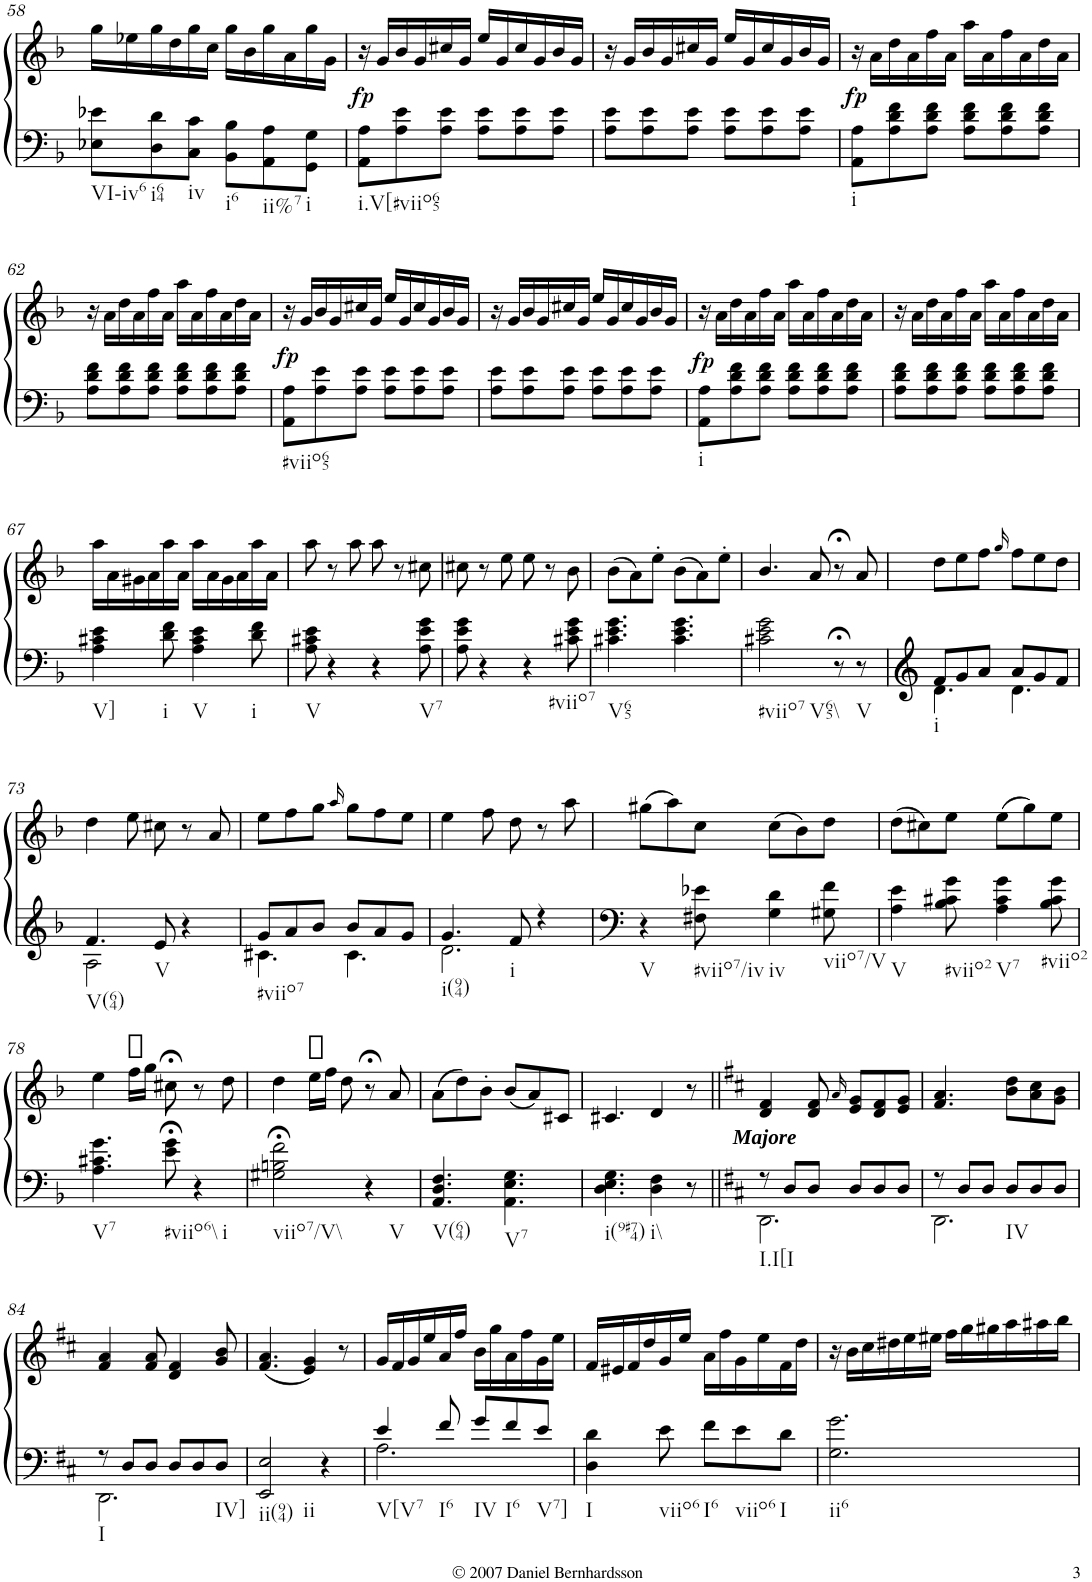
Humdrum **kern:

**kern	**kern	**dynam
*part1	*part1	*part1
*staff2	*staff1	*staff1/2
*I"Piano	*	*
*I'Pno.	*	*
!!LO:PB:g=z
*clefG2	*clefG2	*
*k[b-]	*k[b-]	*
*F:	*F:	*
*M6/8	*M6/8	*
=58	=58	=58
!LO:TX:b:t=VI-iv6	!	!
8E-X\ 8e-X\L	16gg\LL	.
.	16ee-X\	.
!LO:TX:b:t=i64	!	!
8D\ 8d\	16gg\	.
.	16dd\	.
!LO:TX:b:t=iv	!	!
8C\ 8c\J	16gg\	.
.	16cc\JJ	.
!LO:TX:b:t=i6	!	!
8BB-\ 8B-\L	16gg\LL	.
.	16b-\	.
!LO:TX:b:t=ii%7	!	!
8AA\ 8A\	16gg\	.
.	16a\	.
!LO:TX:b:t=i	!	!
8GG\ 8G\J	16gg\	.
.	16g\JJ	.
=59	=59	=59
!LO:TX:b:t=i.V[#viio65	!	!
!	!	!LO:DY:b
8AA\ 8A\L	16r	fp
.	16g/LL	.
8A\ 8e\	16b-/	.
.	16g/	.
8A\ 8e\J	16cc#X/	.
.	16g/JJ	.
8A\ 8e\L	16ee/LL	.
.	16g/	.
8A\ 8e\	16cc#/	.
.	16g/	.
8A\ 8e\J	16b-/	.
.	16g/JJ	.
=60	=60	=60
8A\ 8e\L	16r	.
.	16g/LL	.
8A\ 8e\	16b-/	.
.	16g/	.
8A\ 8e\J	16cc#X/	.
.	16g/JJ	.
8A\ 8e\L	16ee/LL	.
.	16g/	.
8A\ 8e\	16cc#/	.
.	16g/	.
8A\ 8e\J	16b-/	.
.	16g/JJ	.
=61	=61	=61
!LO:TX:b:t=i	!	!
!	!	!LO:DY:b
8AA\ 8A\L	16r	fp
.	16a\LL	.
8A\ 8d\ 8f\	16dd\	.
.	16a\	.
8A\ 8d\ 8f\J	16ff\	.
.	16a\JJ	.
8A\ 8d\ 8f\L	16aa\LL	.
.	16a\	.
8A\ 8d\ 8f\	16ff\	.
.	16a\	.
8A\ 8d\ 8f\J	16dd\	.
.	16a\JJ	.
!!LO:LB:g=z
=62	=62	=62
8A\ 8d\ 8f\L	16r	.
.	16a\LL	.
8A\ 8d\ 8f\	16dd\	.
.	16a\	.
8A\ 8d\ 8f\J	16ff\	.
.	16a\JJ	.
8A\ 8d\ 8f\L	16aa\LL	.
.	16a\	.
8A\ 8d\ 8f\	16ff\	.
.	16a\	.
8A\ 8d\ 8f\J	16dd\	.
.	16a\JJ	.
=63	=63	=63
!LO:TX:b:t=#viio65	!	!
!	!	!LO:DY:b
8AA\ 8A\L	16r	fp
.	16g/LL	.
8A\ 8e\	16b-/	.
.	16g/	.
8A\ 8e\J	16cc#X/	.
.	16g/JJ	.
8A\ 8e\L	16ee/LL	.
.	16g/	.
8A\ 8e\	16cc#/	.
.	16g/	.
8A\ 8e\J	16b-/	.
.	16g/JJ	.
=64	=64	=64
8A\ 8e\L	16r	.
.	16g/LL	.
8A\ 8e\	16b-/	.
.	16g/	.
8A\ 8e\J	16cc#X/	.
.	16g/JJ	.
8A\ 8e\L	16ee/LL	.
.	16g/	.
8A\ 8e\	16cc#/	.
.	16g/	.
8A\ 8e\J	16b-/	.
.	16g/JJ	.
=65	=65	=65
!LO:TX:b:t=i	!	!
!	!	!LO:DY:b
8AA\ 8A\L	16r	fp
.	16a\LL	.
8A\ 8d\ 8f\	16dd\	.
.	16a\	.
8A\ 8d\ 8f\J	16ff\	.
.	16a\JJ	.
8A\ 8d\ 8f\L	16aa\LL	.
.	16a\	.
8A\ 8d\ 8f\	16ff\	.
.	16a\	.
8A\ 8d\ 8f\J	16dd\	.
.	16a\JJ	.
=66	=66	=66
8A\ 8d\ 8f\L	16r	.
.	16a\LL	.
8A\ 8d\ 8f\	16dd\	.
.	16a\	.
8A\ 8d\ 8f\J	16ff\	.
.	16a\JJ	.
8A\ 8d\ 8f\L	16aa\LL	.
.	16a\	.
8A\ 8d\ 8f\	16ff\	.
.	16a\	.
8A\ 8d\ 8f\J	16dd\	.
.	16a\JJ	.
!!LO:LB:g=z
=67	=67	=67
!LO:TX:b:t=V]	!	!
4A\ 4c#X\ 4e\	16aa\LL	.
.	16a\	.
.	16g#X\	.
.	16a\	.
!LO:TX:b:t=i	!	!
8d\ 8f\	16aa\	.
.	16a\JJ	.
!LO:TX:b:t=V	!	!
4A\ 4c#\ 4e\	16aa\LL	.
.	16a\	.
.	16g#\	.
.	16a\	.
!LO:TX:b:t=i	!	!
8d\ 8f\	16aa\	.
.	16a\JJ	.
=68	=68	=68
!LO:TX:b:t=V	!	!
8A\ 8c#X\ 8e\	8aa\	.
4r	8r	.
.	8aa\	.
4r	8aa\	.
.	8r	.
!LO:TX:b:t=V7	!	!
8A\ 8e\ 8g\	8cc#X\	.
=69	=69	=69
8A\ 8e\ 8g\	8cc#X\	.
4r	8r	.
.	8ee\	.
4r	8ee\	.
.	8r	.
!LO:TX:b:t=#viio7	!	!
8c#X\ 8e\ 8g\	8b-\	.
=70	=70	=70
!LO:TX:b:t=V65	!	!
4.c#X\ 4.e\ 4.g\	(8b-\L	.
.	8a\)	.
.	8ee'\J	.
4.c#\ 4.e\ 4.g\	(8b-\L	.
.	8a\)	.
.	8ee'\J	.
=71	=71	=71
!LO:TX:b:t=#viio7	!	!
!LO:TX:b:t=V65\\	!	!
2c#X\ 2e\ 2g\	4.b-/	.
.	8a/	.
8r;<	8r;<	.
!LO:TX:b:t=V	!	!
8r	8a/	.
=72	=72	=72
*^	*	*
!LO:TX:b:t=i	!	!	!
8f/L	4.d\	8dd\L	.
8g/	.	8ee\	.
8a/J	.	8ff\J	.
.	.	16qgg/	.
8a/L	4.d\	8ff\L	.
8g/	.	8ee\	.
8f/J	.	8dd\J	.
!!LO:LB:g=z
=73	=73	=73	=73
!LO:TX:b:t=V(64)	!	!	!
4.f/	2A\	4dd\	.
.	.	8ee\	.
!LO:TX:b:t=V	!	!	!
8e/	.	8cc#X\	.
4r	4ryy	8r	.
.	.	8a/	.
=74	=74	=74	=74
!LO:TX:b:t=#viio7	!	!	!
8g/L	4.c#X\	8ee\L	.
8a/	.	8ff\	.
8b-/J	.	8gg\J	.
.	.	16qaa/	.
8b-/L	4.c#\	8gg\L	.
8a/	.	8ff\	.
8g/J	.	8ee\J	.
=75	=75	=75	=75
!LO:TX:b:t=i(94)	!	!	!
4.g/	2.d\	4ee\	.
.	.	8ff\	.
!LO:TX:b:t=i	!	!	!
8f/	.	8dd\	.
4r	.	8r	.
.	.	8aa\	.
*v	*v	*	*
=76	=76	=76
!LO:TX:b:t=V	!	!
4r	(8gg#X\L	.
.	8aa\)	.
!LO:TX:b:t=#viio7/iv	!	!
8F#X\ 8e-X\	8cc\J	.
!LO:TX:b:t=iv	!	!
4G\ 4d\	(8cc\L	.
.	8b-\)	.
!LO:TX:b:t=viio7/V	!	!
8G#X\ 8f\	8dd\J	.
=77	=77	=77
!LO:TX:b:t=V	!	!
4A\ 4e\	(8dd\L	.
.	8cc#X\)	.
!LO:TX:b:t=#viio2	!	!
8B-\ 8c#X\ 8g\	8ee\J	.
!LO:TX:b:t=V7	!	!
4A\ 4c#\ 4g\	(8ee\L	.
.	8gg\)	.
!LO:TX:b:t=#viio2	!	!
8B-\ 8c#\ 8g\	8ee\J	.
!!LO:LB:g=z
=78	=78	=78
!LO:TX:b:t=V7	!	!
4.A\ 4.c#X\ 4.g\	4ee\	.
.	16ff\LL	.
.	16gg\JJ	.
!LO:TX:b:t=#viio6\\	!	!
8e\;< 8g\;<	8cc#X;<\	.
!LO:TX:b:t=i	!	!
4r	8r	.
.	8dd\	.
=79	=79	=79
!LO:TX:b:t=viio7/V\\	!	!
2G#X\;< 2Bn\;< 2f\;<	4dd\	.
.	16ee\LL	.
.	16ff\JJ	.
.	8dd\	.
!LO:TX:b:t=V	!	!
4r	8r;<	.
.	8a/	.
=80	=80	=80
!LO:TX:b:t=V(64)	!	!
4.AA/ 4.D/ 4.F/	(8a\L	.
.	8dd\)	.
.	8b-'\J	.
!LO:TX:b:t=V7	!	!
4.AA\ 4.E\ 4.G\	(8b-/L	.
.	8a/)	.
.	8c#X/J	.
=81	=81	=81
!LO:TX:b:t=i(9#74)	!	!
4.D\ 4.E\ 4.G\	4.c#X/	.
!LO:TX:b:t=i\\	!	!
4D\ 4F\	4d/	.
!	!LO:TX:b:Bi:t=Majore	!
8r	8r	.
=82||	=82||	=82||
*k[f#c#]	*k[f#c#]	*
*D:	*D:	*
*^	*	*
!LO:TX:b:t=I.I[I	!	!	!
8r	2.DD\	4d/ 4f#/	.
8D/L	.	.	.
8D/J	.	8d/ 8f#/	.
.	.	16qa/	.
8D/L	.	8e/ 8g/L	.
8D/	.	8d/ 8f#/	.
8D/J	.	8e/ 8g/J	.
=83	=83	=83	=83
8r	2.DD\	4.f#/ 4.a/	.
8D/L	.	.	.
8D/J	.	.	.
!LO:TX:b:t=IV	!	!	!
8D/L	.	8b\ 8dd\L	.
8D/	.	8a\ 8cc#\	.
8D/J	.	8g\ 8b\J	.
!!LO:LB:g=z
=84	=84	=84	=84
!LO:TX:b:t=I	!	!	!
8r	2.DD\	4f#/ 4a/	.
8D/L	.	.	.
8D/J	.	8f#/ 8a/	.
8D/L	.	4d/ 4f#/	.
8D/	.	.	.
!LO:TX:b:t=IV]	!	!	!
8D/J	.	8g/ 8b/	.
*v	*v	*	*
=85	=85	=85
!LO:TX:b:t=ii(94)	!	!
!LO:TX:b:t=ii	!	!
2EE/ 2E/	(4.f#/ 4.a/	.
.	4e/ 4g/)	.
4r	.	.
.	8r	.
=86	=86	=86
*^	*	*
!LO:TX:b:t=V[V7	!	!	!
4e/	2.A\	16g/LL	.
.	.	16f#/	.
.	.	16g/	.
.	.	16ee/	.
!LO:TX:b:t=I6	!	!	!
8f#/	.	16a/	.
.	.	16ff#/JJ	.
!LO:TX:b:t=IV	!	!	!
8g/L	.	16b\LL	.
.	.	16gg\	.
!LO:TX:b:t=I6	!	!	!
8f#/	.	16a\	.
.	.	16ff#\	.
!LO:TX:b:t=V7]	!	!	!
8e/J	.	16g\	.
.	.	16ee\JJ	.
*v	*v	*	*
=87	=87	=87
!LO:TX:b:t=I	!	!
4D\ 4d\	16f#/LL	.
.	16e#X/	.
.	16f#/	.
.	16dd/	.
!LO:TX:b:t=viio6	!	!
8e\	16g/	.
.	16ee/JJ	.
!LO:TX:b:t=I6	!	!
8f#\L	16a\LL	.
.	16ff#\	.
!LO:TX:b:t=viio6	!	!
8e\	16g\	.
.	16ee\	.
!LO:TX:b:t=I	!	!
8d\J	16f#\	.
.	16dd\JJ	.
=88	=88	=88
!LO:TX:b:t=ii6	!	!
2.G\ 2.g\	16r	.
.	16b\LL	.
.	16cc#\	.
.	16dd#X\	.
.	16ee\	.
.	16ee#X\JJ	.
.	16ff#\LL	.
.	16gg\	.
.	16gg#X\	.
.	16aa\	.
.	16aa#X\	.
.	16bb\JJ	.
=	=	=
*-	*-	*-
